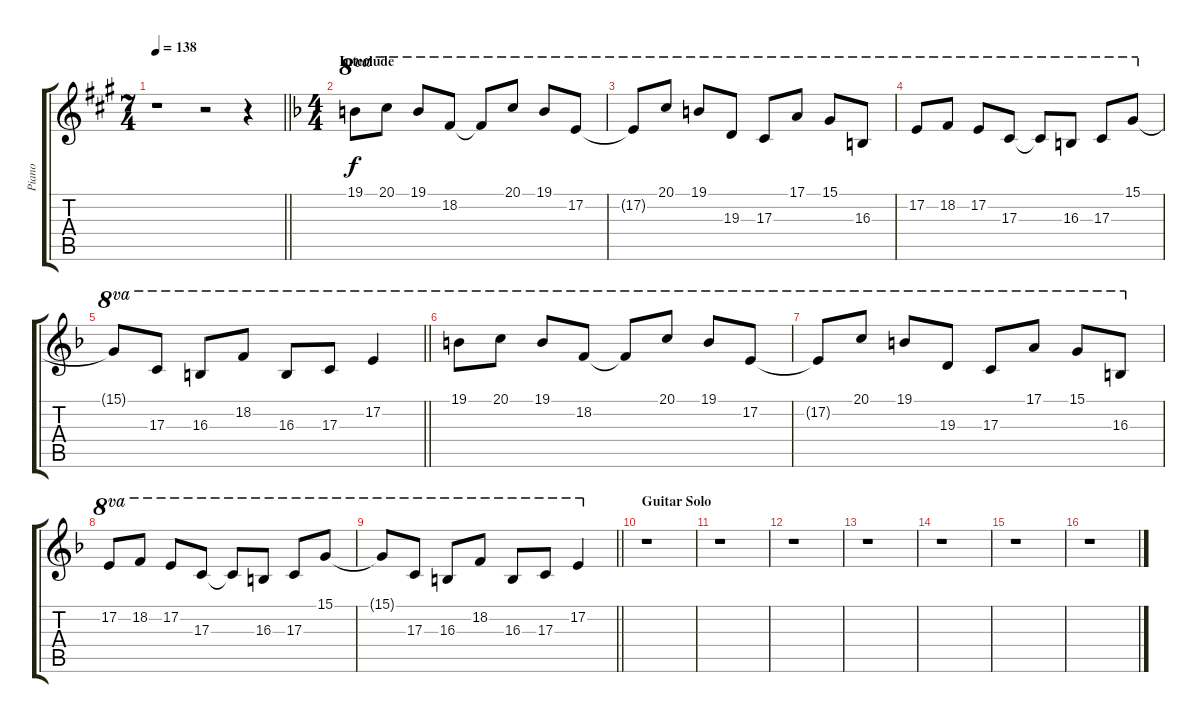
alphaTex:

\track ("Piano" "Piano") {instrument acousticgrandpiano}
\staff {score tabs}
\tuning (E4 B3 G3 D3 A2 E2) {hide}
\ts (7 4)
\tempo 138
\clef g2
\barLineRight lightlight
\ks a
r.1{dy ff} r.2 r.4 |
\ts (4 4)
\section ("" "Interlude")
\ks f
19.1.8{ot 8va dy f} 20.1.8{ot 8va} 19.1.8{ot 8va} 18.2.8{ot 8va} 18.2{t}.8{ot 8va} 20.1.8{ot 8va} 19.1.8{ot 8va} 17.2.8{ot 8va} |
17.2{t}.8{ot 8va} 20.1.8{ot 8va} 19.1.8{ot 8va} 19.3.8{ot 8va} 17.3.8{ot 8va} 17.1.8{ot 8va} 15.1.8{ot 8va} 16.3.8{ot 8va} |
17.2.8{ot 8va} 18.2.8{ot 8va} 17.2.8{ot 8va} 17.3.8{ot 8va} 17.3{t}.8{ot 8va} 16.3.8{ot 8va} 17.3.8{ot 8va} 15.1.8{ot 8va} |
\barLineRight lightlight
15.1{t}.8{ot 8va} 17.3.8{ot 8va} 16.3.8{ot 8va} 18.2.8{ot 8va} 16.3.8{ot 8va} 17.3.8{ot 8va} 17.2.4{ot 8va} |
19.1.8{ot 8va} 20.1.8{ot 8va} 19.1.8{ot 8va} 18.2.8{ot 8va} 18.2{t}.8{ot 8va} 20.1.8{ot 8va} 19.1.8{ot 8va} 17.2.8{ot 8va} |
17.2{t}.8{ot 8va} 20.1.8{ot 8va} 19.1.8{ot 8va} 19.3.8{ot 8va} 17.3.8{ot 8va} 17.1.8{ot 8va} 15.1.8{ot 8va} 16.3.8{ot 8va} |
17.2.8{ot 8va} 18.2.8{ot 8va} 17.2.8{ot 8va} 17.3.8{ot 8va} 17.3{t}.8{ot 8va} 16.3.8{ot 8va} 17.3.8{ot 8va} 15.1.8{ot 8va} |
\barLineRight lightlight
15.1{t}.8{ot 8va} 17.3.8{ot 8va} 16.3.8{ot 8va} 18.2.8{ot 8va} 16.3.8{ot 8va} 17.3.8{ot 8va} 17.2.4{ot 8va} |
\section ("" "Guitar Solo")
r.1 |
r.1 |
r.1 |
r.1 |
r.1 |
r.1 |
r.1
